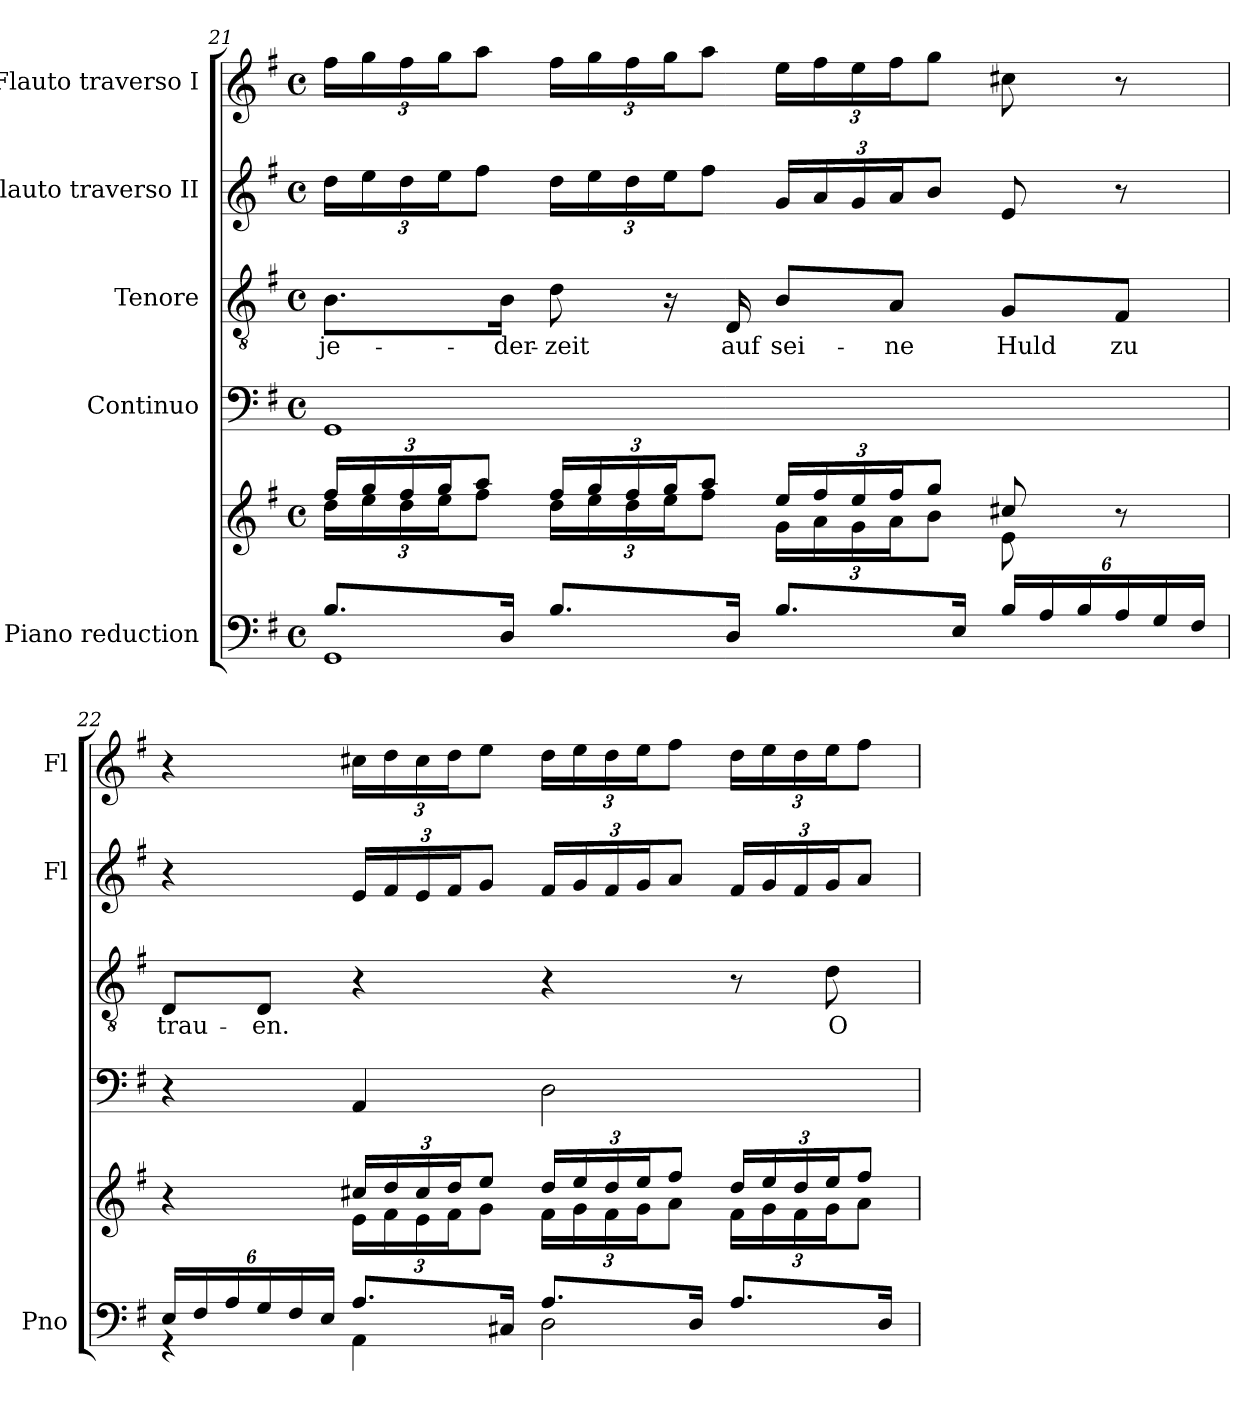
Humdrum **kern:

**kern	**kern	**kern	**kern	**text	**kern	**kern
*part5	*part5	*part4	*part3	*part3	*part2	*part1
*staff6	*staff5	*staff4	*staff3	*staff3	*staff2	*staff1
*I"Piano reduction	*	*I"Continuo	*I"Tenore	*	*I"Flauto traverso II	*I"Flauto traverso I
*I'Pno	*	*	*	*	*I'Fl	*I'Fl
*clefF4	*clefG2	*clefF4	*clefGv2	*	*clefG2	*clefG2
*k[f#]	*k[f#]	*k[f#]	*k[f#]	*	*k[f#]	*k[f#]
*M4/4	*M4/4	*M4/4	*M4/4	*	*M4/4	*M4/4
*met(c)	*met(c)	*met(c)	*met(c)	*	*met(c)	*met(c)
=21	=21	=21	=21	=21	=21	=21
*^	*	*	*	*	*	*
*	*	*Xbrackettup	*	*	*	*	*
*	*	*^	*	*	*	*	*
!	!	!	!	!	!	!LO:LY:b	!	!
*	*	*	*	*	*	*	*Xbrackettup	*Xbrackettup
8.B/L	1GG	24ff#/LL	24dd\LL	1GG	8.B\L	je-	24dd\LL	24ff#\LL
.	.	24gg/	24ee\	.	.	.	24ee\	24gg\
.	.	24ff#/	24dd\	.	.	.	24dd\	24ff#\
.	.	24gg/J	24ee\J	.	.	.	24ee\J	24gg\J
.	.	12aa/J	12ff#\J	.	.	.	12ff#\J	12aa\J
!	!	!	!	!	!	!LO:LY:b	!	!
16D/Jk	.	.	.	.	16B\Jk	-der-	.	.
!	!	!	!	!	!	!LO:LY:b	!	!
8.B/L	.	24ff#/LL	24dd\LL	.	8d\	-zeit	24dd\LL	24ff#\LL
.	.	24gg/	24ee\	.	.	.	24ee\	24gg\
.	.	24ff#/	24dd\	.	.	.	24dd\	24ff#\
.	.	24gg/J	24ee\J	.	16r	.	24ee\J	24gg\J
.	.	12aa/J	12ff#\J	.	.	.	12ff#\J	12aa\J
!	!	!	!	!	!	!LO:LY:b	!	!
16D/Jk	.	.	.	.	16D/	auf	.	.
!	!	!	!	!	!	!LO:LY:b	!	!
8.B/L	.	24ee/LL	24g\LL	.	8B/L	sei-	24g/LL	24ee\LL
.	.	24ff#/	24a\	.	.	.	24a/	24ff#\
.	.	24ee/	24g\	.	.	.	24g/	24ee\
!	!	!	!	!	!	!LO:LY:b	!	!
.	.	24ff#/J	24a\J	.	8A/J	-ne	24a/J	24ff#\J
.	.	12gg/J	12b\J	.	.	.	12b/J	12gg\J
16E/Jk	.	.	.	.	.	.	.	.
*Xbrackettup	*	*	*	*	*	*	*	*
!	!	!	!	!	!	!LO:LY:b	!	!
24B/LL	.	8cc#X/	8e\	.	8G/L	Huld	8e/	8cc#X\
24A/	.	.	.	.	.	.	.	.
24B/	.	.	.	.	.	.	.	.
!	!	!	!	!	!	!LO:LY:b	!	!
24A/	.	8r	8ryy	.	8F#/J	zu	8r	8r
24G/	.	.	.	.	.	.	.	.
24F#/JJ	.	.	.	.	.	.	.	.
=22	=22	=22	=22	=22	=22	=22	=22	=22
!	!	!	!	!	!	!LO:LY:b	!	!
24E/LL	4r	4r	4ryy	4r	8D/L	trau-	4r	4r
24F#/	.	.	.	.	.	.	.	.
24A/	.	.	.	.	.	.	.	.
!	!	!	!	!	!	!LO:LY:b	!	!
24G/	.	.	.	.	8D/J	-en.	.	.
24F#/	.	.	.	.	.	.	.	.
24E/JJ	.	.	.	.	.	.	.	.
8.A/L	4AA\	24cc#X/LL	24e\LL	4AA/	4r	.	24e/LL	24cc#X\LL
.	.	24dd/	24f#\	.	.	.	24f#/	24dd\
.	.	24cc#/	24e\	.	.	.	24e/	24cc#\
.	.	24dd/J	24f#\J	.	.	.	24f#/J	24dd\J
.	.	12ee/J	12g\J	.	.	.	12g/J	12ee\J
16C#X/Jk	.	.	.	.	.	.	.	.
8.A/L	2D\	24dd/LL	24f#\LL	2D\	4r	.	24f#/LL	24dd\LL
.	.	24ee/	24g\	.	.	.	24g/	24ee\
.	.	24dd/	24f#\	.	.	.	24f#/	24dd\
.	.	24ee/J	24g\J	.	.	.	24g/J	24ee\J
.	.	12ff#/J	12a\J	.	.	.	12a/J	12ff#\J
16D/Jk	.	.	.	.	.	.	.	.
8.A/L	.	24dd/LL	24f#\LL	.	8r	.	24f#/LL	24dd\LL
.	.	24ee/	24g\	.	.	.	24g/	24ee\
.	.	24dd/	24f#\	.	.	.	24f#/	24dd\
!	!	!	!	!	!	!LO:LY:b	!	!
.	.	24ee/J	24g\J	.	8d\	O	24g/J	24ee\J
.	.	12ff#/J	12a\J	.	.	.	12a/J	12ff#\J
16D/Jk	.	.	.	.	.	.	.	.
*v	*v	*	*	*	*	*	*	*
*	*v	*v	*	*	*	*	*
=	=	=	=	=	=	=
*-	*-	*-	*-	*-	*-	*-
